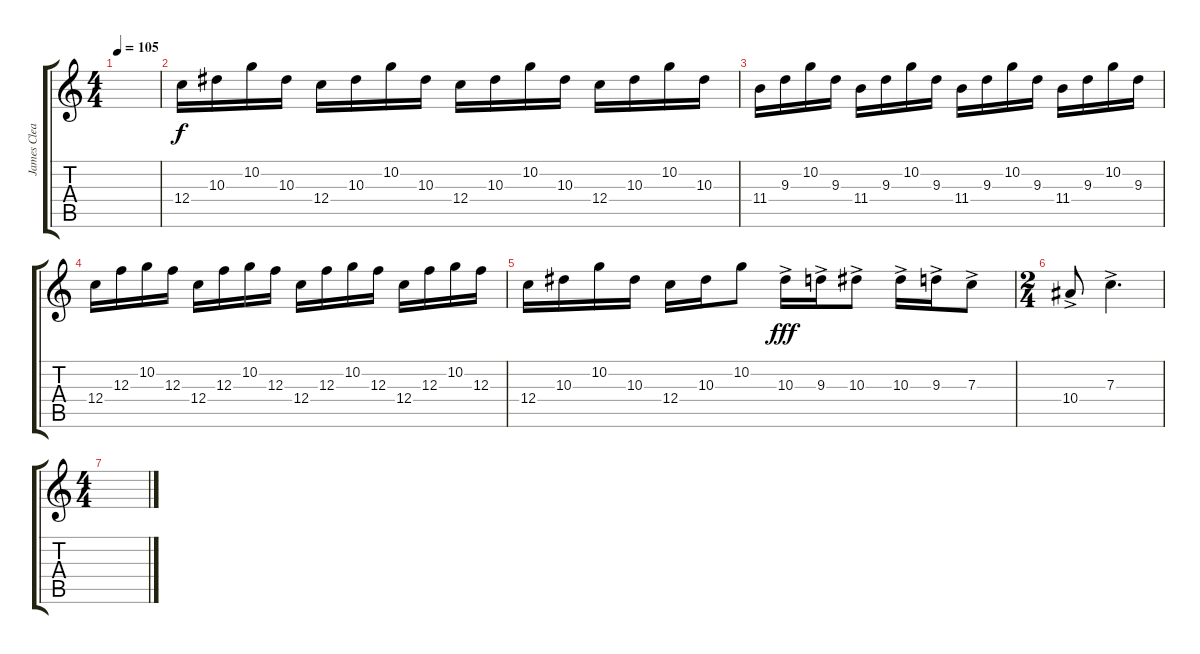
\track ("James Clean" "James Clea") {instrument electricguitarclean}
\staff {score tabs}
\tuning (D4 A3 F3 C3 G2 C2) {hide}
\ts (4 4)
\tempo 105
\clef g2
\ks c
|
12.4.16{dy f} 10.3.16 10.2.16 10.3.16 12.4.16 10.3.16 10.2.16 10.3.16 12.4.16 10.3.16 10.2.16 10.3.16 12.4.16 10.3.16 10.2.16 10.3.16 |
11.4.16 9.3.16 10.2.16 9.3.16 11.4.16 9.3.16 10.2.16 9.3.16 11.4.16 9.3.16 10.2.16 9.3.16 11.4.16 9.3.16 10.2.16 9.3.16 |
12.4.16 12.3.16 10.2.16 12.3.16 12.4.16 12.3.16 10.2.16 12.3.16 12.4.16 12.3.16 10.2.16 12.3.16 12.4.16 12.3.16 10.2.16 12.3.16 |
12.4.16 10.3.16 10.2.16 10.3.16 12.4.16 10.3.16 10.2.8 10.3{ac}.16{dy fff} 9.3{ac}.16 10.3{ac}.8 10.3{ac}.16 9.3{ac}.16 7.3{ac}.8 |
\ts (2 4)
10.4{ac}.8 7.3{ac}.4{d} |
\ts (4 4)
